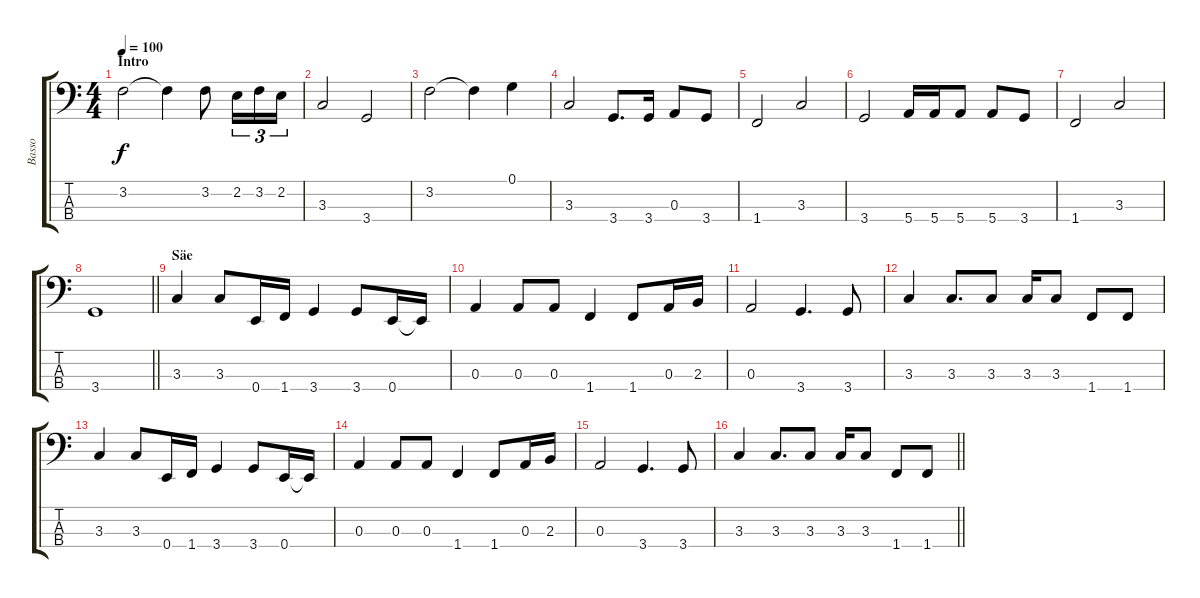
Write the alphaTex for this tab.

\track ("Basso" "Basso") {instrument electricbasspick bank 1}
\staff {score tabs}
\tuning (G2 D2 A1 E1) {hide}
\ts (4 4)
\section ("" "Intro")
\tempo 100
\clef f4
\ks c
3.2.2{dy f instrument electricbasspick} 3.2{t}.4 3.2.8 2.2.16{tu (3 2)} 3.2.16{tu (3 2)} 2.2.16{tu (3 2)} |
3.3.2 3.4.2 |
3.2.2 3.2{t}.4 0.1.4 |
3.3.2 3.4.8{d} 3.4.16 0.3.8 3.4.8 |
1.4.2 3.3.2 |
3.4.2 5.4.16 5.4.16 5.4.8 5.4.8 3.4.8 |
1.4.2 3.3.2 |
\barLineRight lightlight
3.4.1 |
\section ("" "Säe")
3.3.4 3.3.8 0.4.16 1.4.16 3.4.4 3.4.8 0.4.16 0.4{t}.16 |
0.3.4 0.3.8 0.3.8 1.4.4 1.4.8 0.3.16 2.3.16 |
0.3.2 3.4.4{d} 3.4.8 |
3.3.4 3.3.8{d} 3.3.8 3.3.16 3.3.8 1.4.8 1.4.8 |
3.3.4 3.3.8 0.4.16 1.4.16 3.4.4 3.4.8 0.4.16 0.4{t}.16 |
0.3.4 0.3.8 0.3.8 1.4.4 1.4.8 0.3.16 2.3.16 |
0.3.2 3.4.4{d} 3.4.8 |
\barLineRight lightlight
3.3.4 3.3.8{d} 3.3.8 3.3.16 3.3.8 1.4.8 1.4.8
